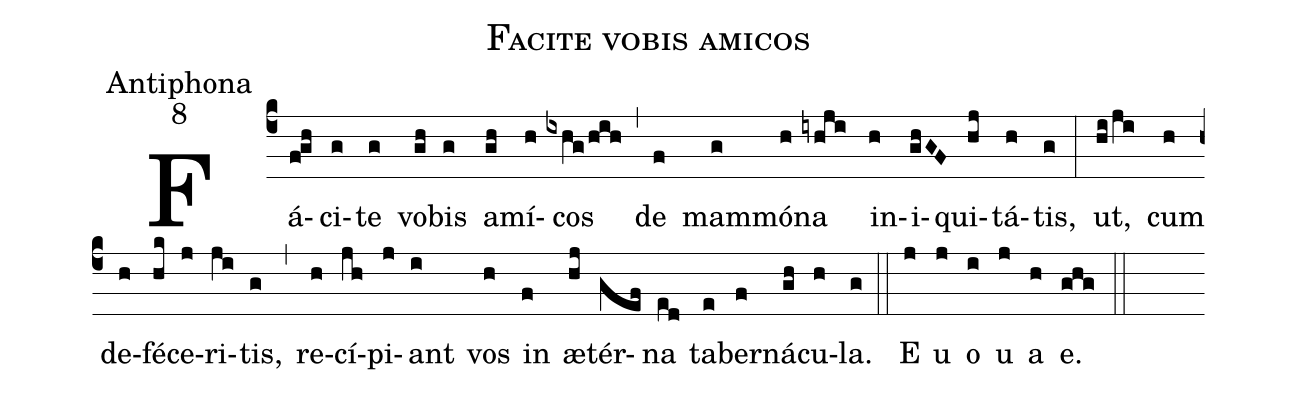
name:Facite vobis amicos;
office-part:Antiphona;
mode:8;
%%
(c4)Fá(fgh)ci(g)te(g) vo(gh)bis(g) a(gh)mí(h)cos(ixhg/hih) (,) de(f) mam(g)mó(h)na(iyhji) in(h)i(ghGF)qui(hj)tá(h)tis,(g) (:) ut,(hi/ji) cum(h) de(h)fé(hk)ce(j)ri(ji)tis,(g) (,) re(h)cí(jh)pi(j)ant(i) vos(h) in(f) æ(hj)tér(gef)na(ed) ta(e)ber(f)ná(gh)cu(h)la.(g) (::) E(j) u(j) o(i) u(j) a(h) e.(ghg) (::)
